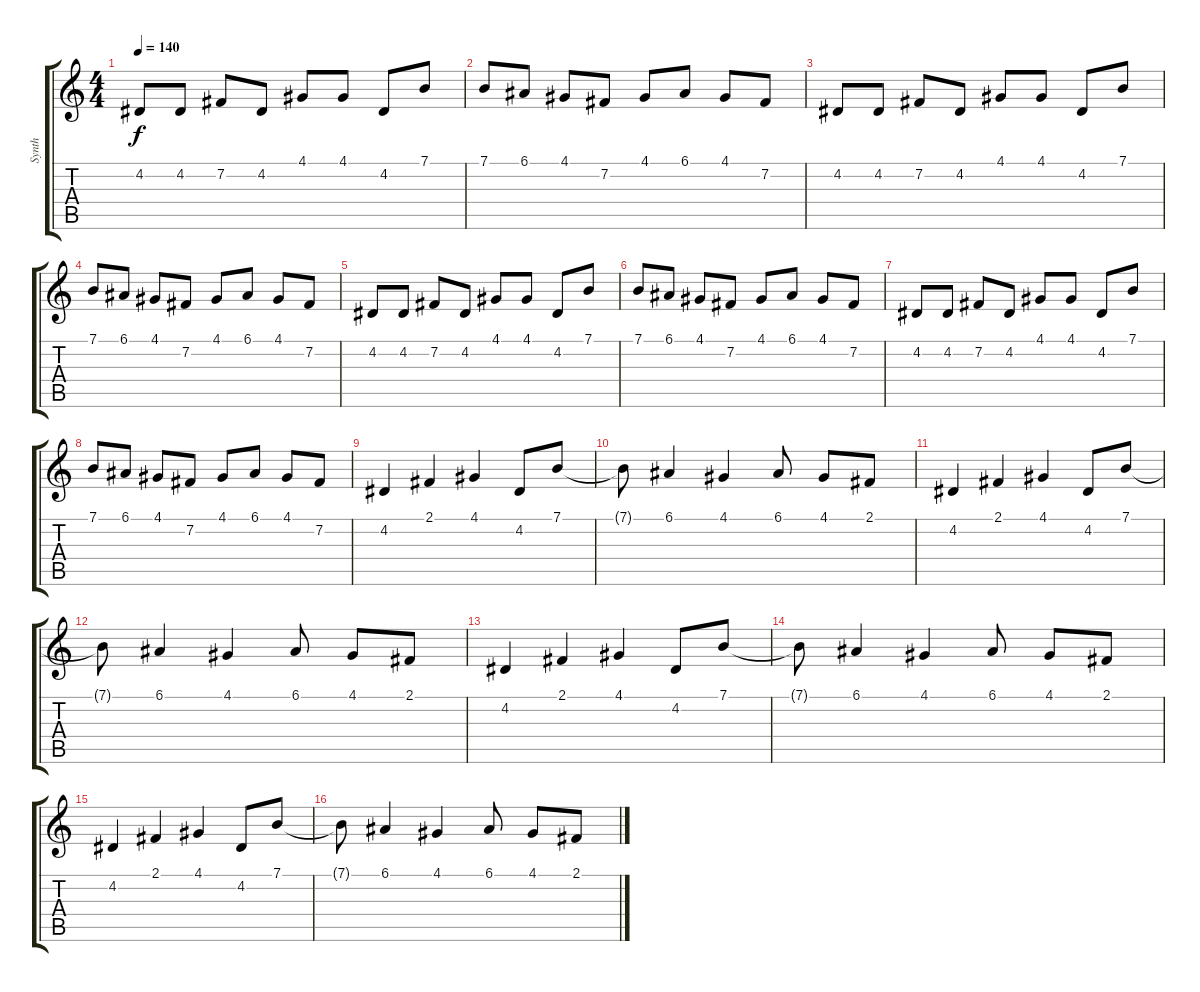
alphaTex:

\track ("Synth" "Synth") {instrument drawbarorgan}
\staff {score tabs}
\tuning (E4 B3 G3 D3 A2 E2) {hide}
\ts (4 4)
\tempo 140
\clef g2
\ks c
4.2.8{dy f} 4.2.8 7.2.8 4.2.8 4.1.8 4.1.8 4.2.8 7.1.8 |
7.1.8 6.1.8 4.1.8 7.2.8 4.1.8 6.1.8 4.1.8 7.2.8 |
4.2.8 4.2.8 7.2.8 4.2.8 4.1.8 4.1.8 4.2.8 7.1.8 |
7.1.8 6.1.8 4.1.8 7.2.8 4.1.8 6.1.8 4.1.8 7.2.8 |
4.2.8 4.2.8 7.2.8 4.2.8 4.1.8 4.1.8 4.2.8 7.1.8 |
7.1.8 6.1.8 4.1.8 7.2.8 4.1.8 6.1.8 4.1.8 7.2.8 |
4.2.8 4.2.8 7.2.8 4.2.8 4.1.8 4.1.8 4.2.8 7.1.8 |
7.1.8 6.1.8 4.1.8 7.2.8 4.1.8 6.1.8 4.1.8 7.2.8 |
4.2.4 2.1.4 4.1.4 4.2.8 7.1.8 |
7.1{t}.8 6.1.4 4.1.4 6.1.8 4.1.8 2.1.8 |
4.2.4 2.1.4 4.1.4 4.2.8 7.1.8 |
7.1{t}.8 6.1.4 4.1.4 6.1.8 4.1.8 2.1.8 |
4.2.4 2.1.4 4.1.4 4.2.8 7.1.8 |
7.1{t}.8 6.1.4 4.1.4 6.1.8 4.1.8 2.1.8 |
4.2.4 2.1.4 4.1.4 4.2.8 7.1.8 |
7.1{t}.8 6.1.4 4.1.4 6.1.8 4.1.8 2.1.8
